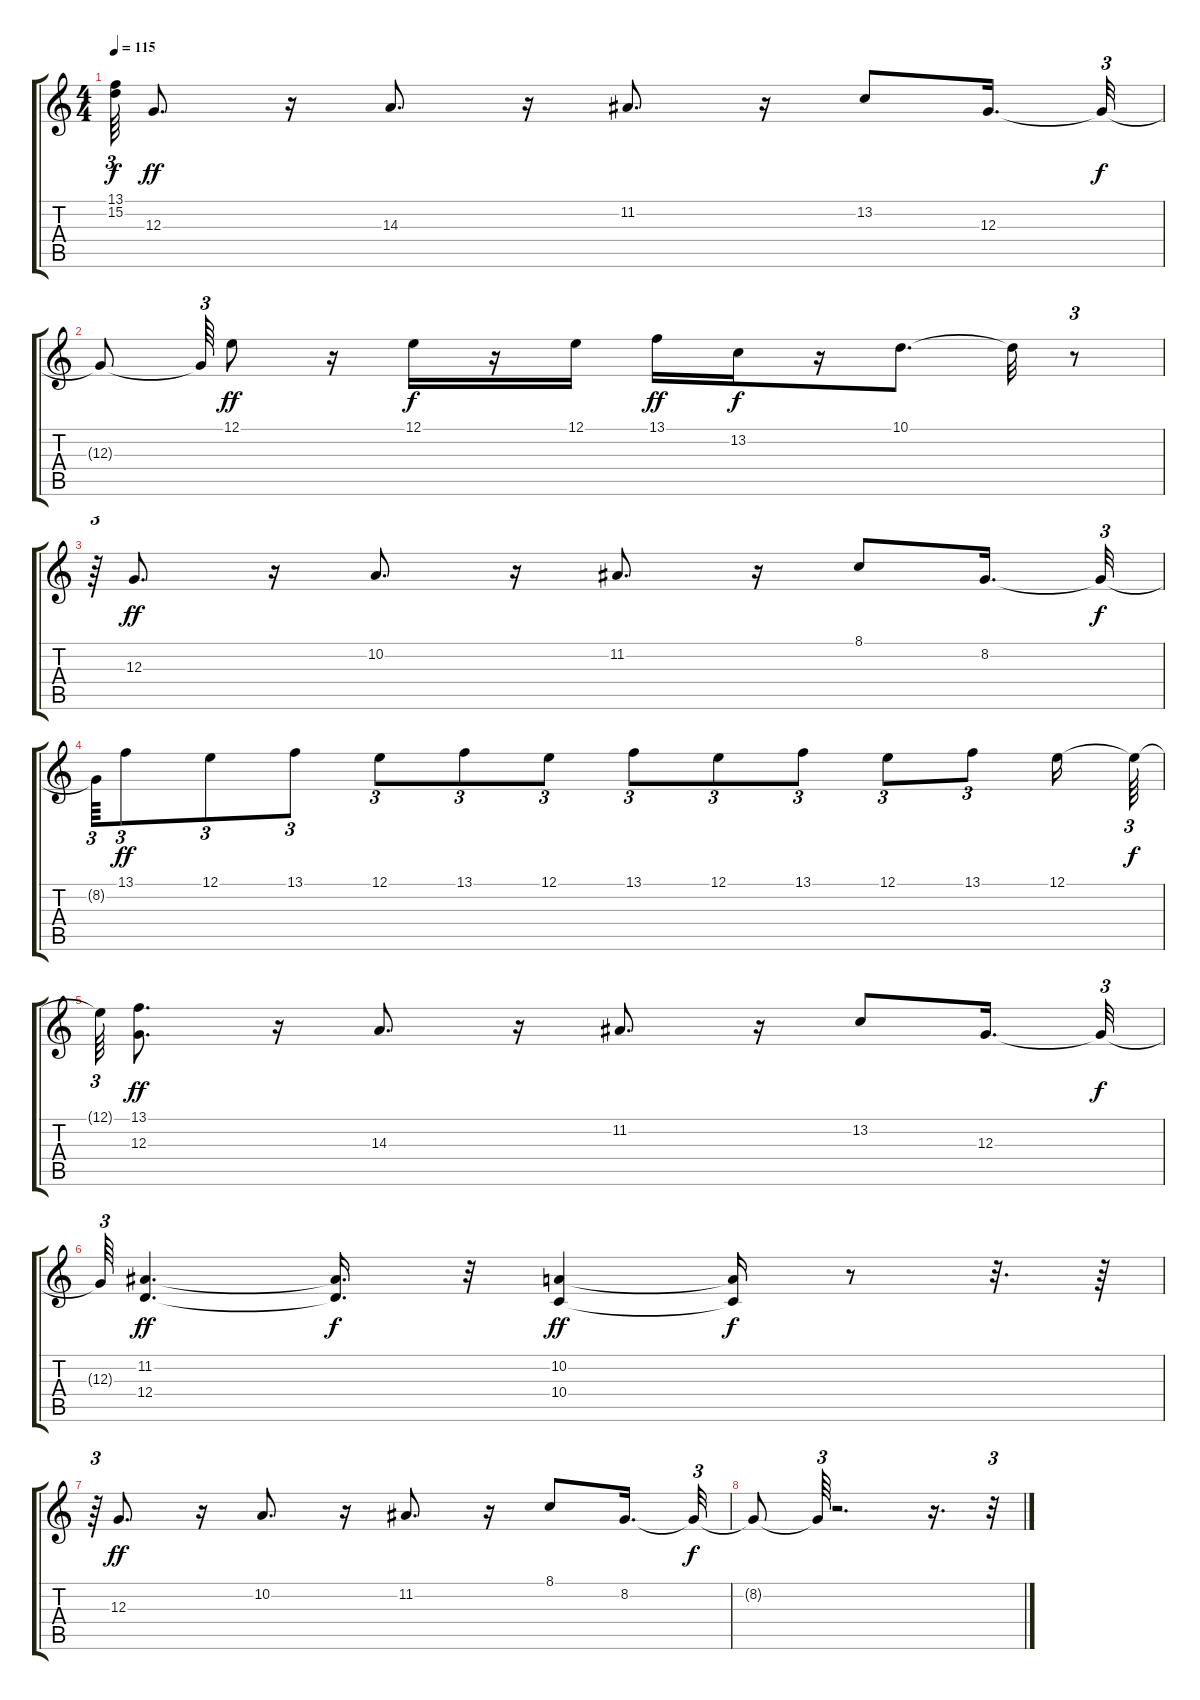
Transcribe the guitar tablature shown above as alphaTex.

\track "" {instrument vibraphone}
\staff {score tabs}
\tuning (E4 B3 G3 D3 A2 E2) {hide}
\ts (4 4)
\tempo 115
\clef g2
\ks c
(13.1{t} 15.2{t}).64{tu (3 2) dy f} 12.3.8{d dy ff} r.16 14.3.8{d} r.16 11.2.8{d} r.16 13.2.8 12.3.16{d} 12.3{t}.32{tu (3 2) dy f} |
12.3{t}.8 12.3{t}.64{tu (3 2)} 12.1.8{dy ff} r.16 12.1.16{dy f} r.16 12.1.16 13.1.16{dy ff} 13.2.16{dy f} r.16 10.1.8{d} 10.1{t}.32 r.8{tu (3 2)} |
r.64{tu (3 2)} 12.3.8{d dy ff} r.16 10.2.8{d} r.16 11.2.8{d} r.16 8.1.8 8.2.16{d} 8.2{t}.32{tu (3 2) dy f} |
8.2{t}.64{tu (3 2)} 13.1.8{tu (3 2) dy ff} 12.1.8{tu (3 2)} 13.1.8{tu (3 2)} 12.1.8{tu (3 2)} 13.1.8{tu (3 2)} 12.1.8{tu (3 2)} 13.1.8{tu (3 2)} 12.1.8{tu (3 2)} 13.1.8{tu (3 2)} 12.1.8{tu (3 2)} 13.1.8{tu (3 2)} 12.1.16 12.1{t}.64{tu (3 2) dy f} |
12.1{t}.64{tu (3 2)} (13.1 12.3).8{d dy ff} r.16 14.3.8{d} r.16 11.2.8{d} r.16 13.2.8 12.3.16{d} 12.3{t}.32{tu (3 2) dy f} |
12.3{t}.64{tu (3 2)} (11.2 12.4).4{d dy ff} (11.2{t} 12.4{t}).16{d dy f} r.32 (10.2 10.4).4{dy ff} (10.2{t} 10.4{t}).16{dy f} r.8 r.32{d} r.64 |
r.64{tu (3 2)} 12.3.8{d dy ff} r.16 10.2.8{d} r.16 11.2.8{d} r.16 8.1.8 8.2.16{d} 8.2{t}.32{tu (3 2) dy f} |
8.2{t}.8 8.2{t}.64{tu (3 2)} r.2{d} r.16{d} r.32{tu (3 2)}
